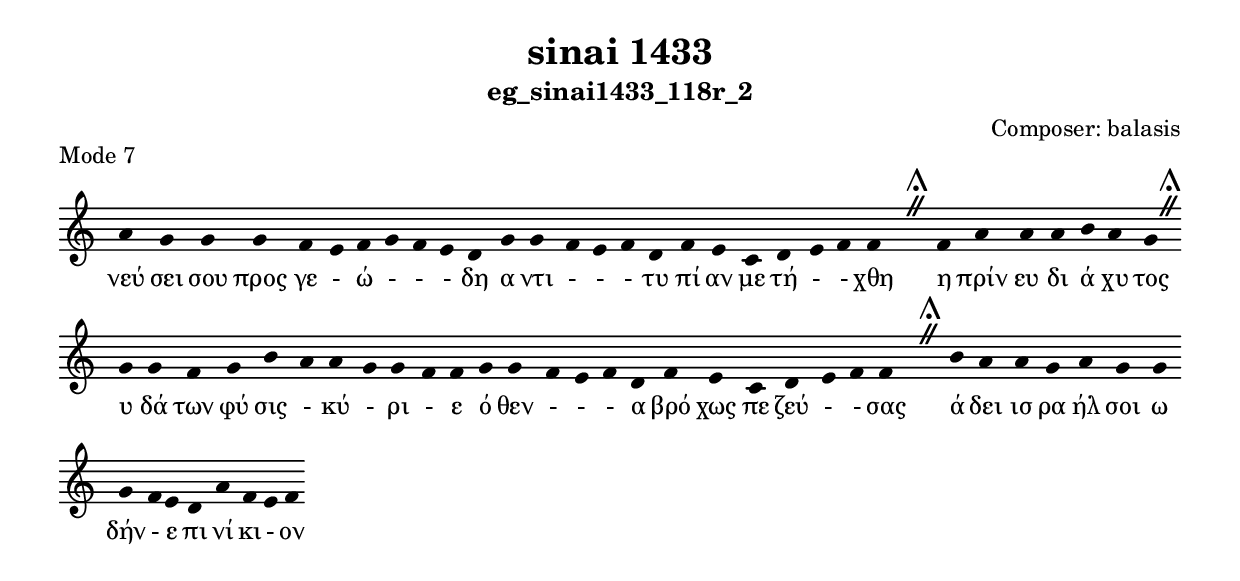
\include "gregorian.ly"

	\header {
 	  title = "sinai 1433"
	  subtitle = "eg_sinai1433_118r_2"
	  composer = "Composer: balasis"
	  piece = "Mode 7"
	}

	chant = {
	  a'4 g'4 g'4 g'4 f'4 e'4 f'4 g'4 f'4 e'4 d'4 g'4 g'4 f'4 e'4 f'4 d'4 f'4 e'4 c'4 d'4 e'4 f'4 f'4 \divisioMaior
 f'4 a'4 a'4 a'4 b'4 a'4 g'4 \divisioMaior
 g'4 g'4 f'4 g'4 b'4 a'4 a'4 g'4 g'4 f'4 f'4 g'4 g'4 f'4 e'4 f'4 d'4 f'4 e'4 c'4 d'4 e'4 f'4 f'4 \divisioMaior
 b'4 a'4 a'4 g'4 a'4 g'4 g'4 g'4 f'4 e'4 d'4 a'4 f'4 e'4 f'4\finalis
	}

	verba = \lyricmode {νεύ σει σου προς γε - ώ -  -  - δη α ντι -  -  - τυ πί αν με τή -  - χθη 
η πρίν ευ δι ά χυ τος 
υ δά των φύ σις - κύ - ρι - ε ό θεν -  -  - α βρό χως πε ζεύ -  - σας 
ά δει ισ ρα ήλ σοι ω δήν - ε πι νί κι - ον 
	}


	\score {
	  \new Staff <<
	  \new Voice = "melody" \chant
	  \new Lyrics = "one" \lyricsto melody \verba
	  >>
	  \layout {
	    \context {
	      \Staff
	      \remove "Time_signature_engraver"
	      \remove "Bar_engraver"
	    }
	    \context {
	      \Voice
	      \remove "Stem_engraver"
	    }
	  }
	}